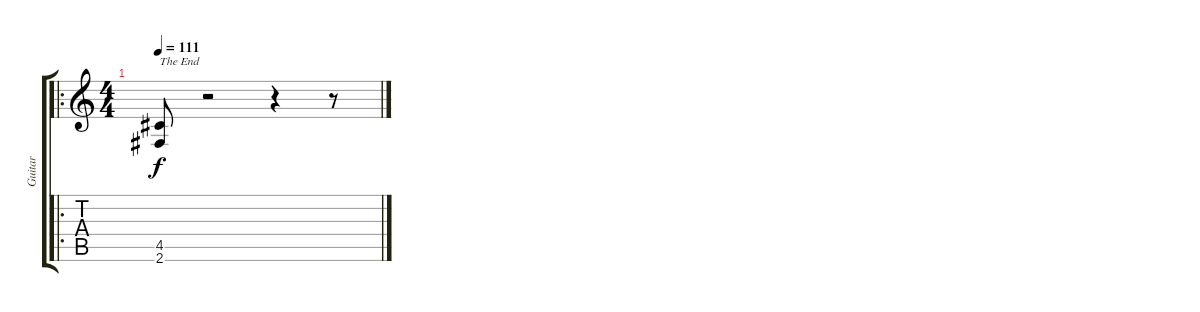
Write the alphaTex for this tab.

\track ("Guitar" "Guitar") {instrument distortionguitar}
\staff {score tabs}
\tuning (E4 B3 G3 D3 A2 E2) {hide}
\ro
\ts (4 4)
\tempo 111
\clef g2
\ks c
(4.5 2.6).8{txt "The End" dy f} r.2 r.4 r.8
